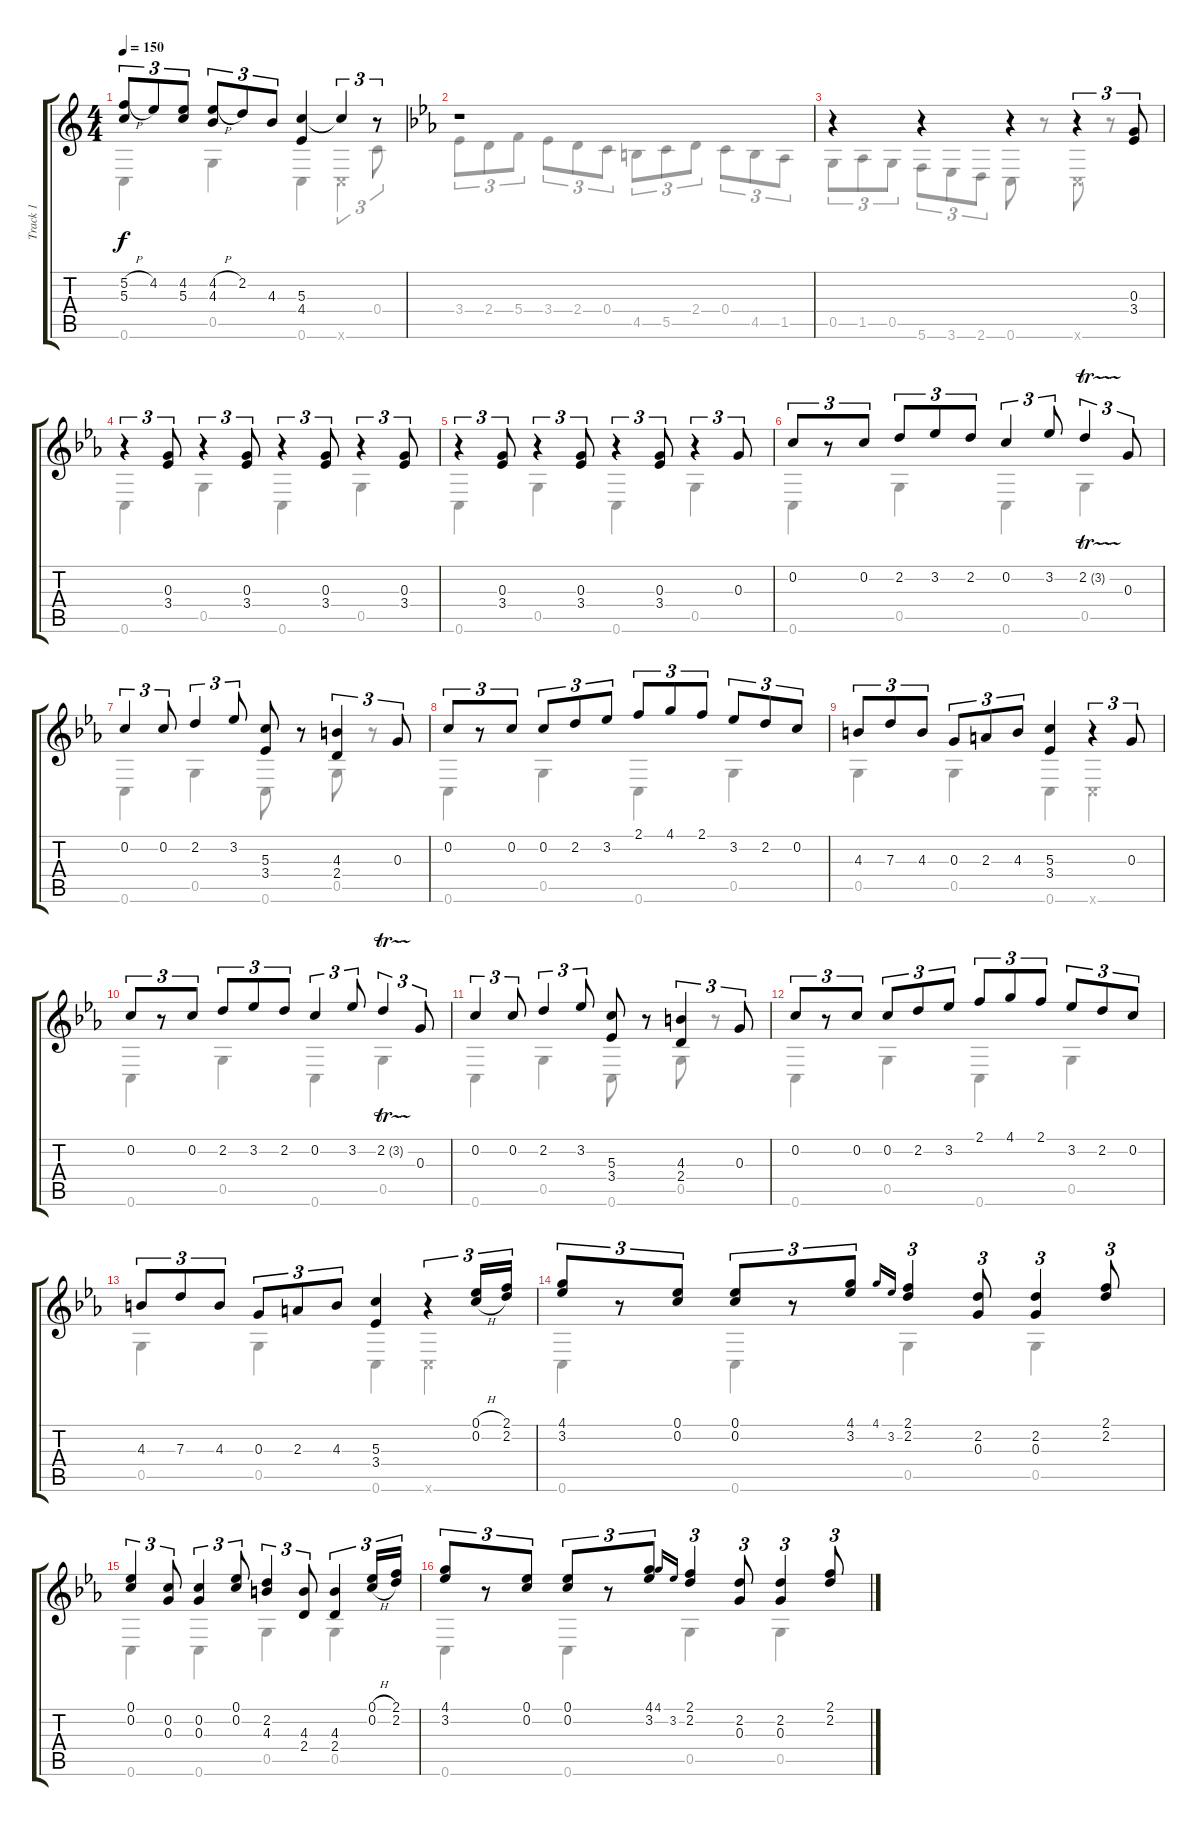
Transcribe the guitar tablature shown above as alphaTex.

\track ("Track 1" "Track 1") {instrument acousticguitarsteel}
\staff {score tabs}
\tuning (Eb4 C4 G3 C3 G2 C2) {hide}
\voice
\ts (4 4)
\tempo 150
\clef g2
\ks c
(5.2{h} 5.3).8{tu (3 2) dy f} 4.2.8{tu (3 2)} (4.2 5.3).8{tu (3 2)} (4.2{h} 4.3).8{tu (3 2)} 2.2.8{tu (3 2)} 4.3.8{tu (3 2)} (5.3 4.4).4 5.3{t}.4{tu (3 2)} r.8{tu (3 2)} |
\ks cminor
r.1 |
r.4 r.4 r.4 r.4{tu (3 2)} (0.3 3.4).8{tu (3 2)} |
r.4{tu (3 2)} (0.3 3.4).8{tu (3 2)} r.4{tu (3 2)} (0.3 3.4).8{tu (3 2)} r.4{tu (3 2)} (0.3 3.4).8{tu (3 2)} r.4{tu (3 2)} (0.3 3.4).8{tu (3 2)} |
r.4{tu (3 2)} (0.3 3.4).8{tu (3 2)} r.4{tu (3 2)} (0.3 3.4).8{tu (3 2)} r.4{tu (3 2)} (0.3 3.4).8{tu (3 2)} r.4{tu (3 2)} 0.3.8{tu (3 2)} |
0.2.8{tu (3 2)} r.8{tu (3 2)} 0.2.8{tu (3 2)} 2.2.8{tu (3 2)} 3.2.8{tu (3 2)} 2.2.8{tu (3 2)} 0.2.4{tu (3 2)} 3.2.8{tu (3 2)} 2.2{tr (3 32)}.4{tu (3 2)} 0.3.8{tu (3 2)} |
0.2.4{tu (3 2)} 0.2.8{tu (3 2)} 2.2.4{tu (3 2)} 3.2.8{tu (3 2)} (5.3 3.4).8 r.8 (4.3 2.4).4{tu (3 2)} 0.3.8{tu (3 2)} |
0.2.8{tu (3 2)} r.8{tu (3 2)} 0.2.8{tu (3 2)} 0.2.8{tu (3 2)} 2.2.8{tu (3 2)} 3.2.8{tu (3 2)} 2.1.8{tu (3 2)} 4.1.8{tu (3 2)} 2.1.8{tu (3 2)} 3.2.8{tu (3 2)} 2.2.8{tu (3 2)} 0.2.8{tu (3 2)} |
4.3.8{tu (3 2)} 7.3.8{tu (3 2)} 4.3.8{tu (3 2)} 0.3.8{tu (3 2)} 2.3.8{tu (3 2)} 4.3.8{tu (3 2)} (5.3 3.4).4 r.4{tu (3 2)} 0.3.8{tu (3 2)} |
0.2.8{tu (3 2)} r.8{tu (3 2)} 0.2.8{tu (3 2)} 2.2.8{tu (3 2)} 3.2.8{tu (3 2)} 2.2.8{tu (3 2)} 0.2.4{tu (3 2)} 3.2.8{tu (3 2)} 2.2{tr (3 32)}.4{tu (3 2)} 0.3.8{tu (3 2)} |
0.2.4{tu (3 2)} 0.2.8{tu (3 2)} 2.2.4{tu (3 2)} 3.2.8{tu (3 2)} (5.3 3.4).8 r.8 (4.3 2.4).4{tu (3 2)} 0.3.8{tu (3 2)} |
0.2.8{tu (3 2)} r.8{tu (3 2)} 0.2.8{tu (3 2)} 0.2.8{tu (3 2)} 2.2.8{tu (3 2)} 3.2.8{tu (3 2)} 2.1.8{tu (3 2)} 4.1.8{tu (3 2)} 2.1.8{tu (3 2)} 3.2.8{tu (3 2)} 2.2.8{tu (3 2)} 0.2.8{tu (3 2)} |
4.3.8{tu (3 2)} 7.3.8{tu (3 2)} 4.3.8{tu (3 2)} 0.3.8{tu (3 2)} 2.3.8{tu (3 2)} 4.3.8{tu (3 2)} (5.3 3.4).4 r.4{tu (3 2)} (0.1{h} 0.2{h}).16{tu (3 2)} (2.1 2.2).16{tu (3 2)} |
(4.1 3.2).8{tu (3 2)} r.8{tu (3 2)} (0.1 0.2).8{tu (3 2)} (0.1 0.2).8{tu (3 2)} r.8{tu (3 2)} (4.1 3.2).8{tu (3 2)} 4.1.16{gr onbeat} 3.2.16{gr onbeat} (2.1 2.2).4{tu (3 2)} (2.2 0.3).8{tu (3 2)} (2.2 0.3).4{tu (3 2)} (2.1 2.2).8{tu (3 2)} |
(0.1 0.2).4{tu (3 2)} (0.2 0.3).8{tu (3 2)} (0.2 0.3).4{tu (3 2)} (0.1 0.2).8{tu (3 2)} (2.2 4.3).4{tu (3 2)} (4.3 2.4).8{tu (3 2)} (4.3 2.4).4{tu (3 2)} (0.1{h} 0.2{h}).16{tu (3 2)} (2.1 2.2).16{tu (3 2)} |
(4.1 3.2).8{tu (3 2)} r.8{tu (3 2)} (0.1 0.2).8{tu (3 2)} (0.1 0.2).8{tu (3 2)} r.8{tu (3 2)} (4.1 3.2).8{tu (3 2)} 4.1.16{gr onbeat} 3.2.16{gr onbeat} (2.1 2.2).4{tu (3 2)} (2.2 0.3).8{tu (3 2)} (2.2 0.3).4{tu (3 2)} (2.1 2.2).8{tu (3 2)}
\voice
\clef g2
\ottava regular
\simile none
\ks c
0.6.4{dy f} 0.5.4 0.6.4 0.6{x}.4{tu (3 2)} 0.4.8{tu (3 2)} |
\ks cminor
3.4.8{tu (3 2)} 2.4.8{tu (3 2)} 5.4.8{tu (3 2)} 3.4.8{tu (3 2)} 2.4.8{tu (3 2)} 0.4.8{tu (3 2)} 4.5.8{tu (3 2)} 5.5.8{tu (3 2)} 2.4.8{tu (3 2)} 0.4.8{tu (3 2)} 4.5.8{tu (3 2)} 1.5.8{tu (3 2)} |
0.5.8{tu (3 2)} 1.5.8{tu (3 2)} 0.5.8{tu (3 2)} 5.6.8{tu (3 2)} 3.6.8{tu (3 2)} 2.6.8{tu (3 2)} 0.6.8 r.8 0.6{x}.8 r.8 |
0.6.4 0.5.4 0.6.4 0.5.4 |
0.6.4 0.5.4 0.6.4 0.5.4 |
0.6.4 0.5.4 0.6.4 0.5.4 |
0.6.4 0.5.4 0.6.8 r.8 0.5.8 r.8 |
0.6.4 0.5.4 0.6.4 0.5.4 |
0.5.4 0.5.4 0.6.4 0.6{x}.4 |
0.6.4 0.5.4 0.6.4 0.5.4 |
0.6.4 0.5.4 0.6.8 r.8 0.5.8 r.8 |
0.6.4 0.5.4 0.6.4 0.5.4 |
0.5.4 0.5.4 0.6.4 0.6{x}.4 |
0.6.4 0.6.4 0.5.4 0.5.4 |
0.6.4 0.6.4 0.5.4 0.5.4 |
0.6.4 0.6.4 0.5.4 0.5.4
